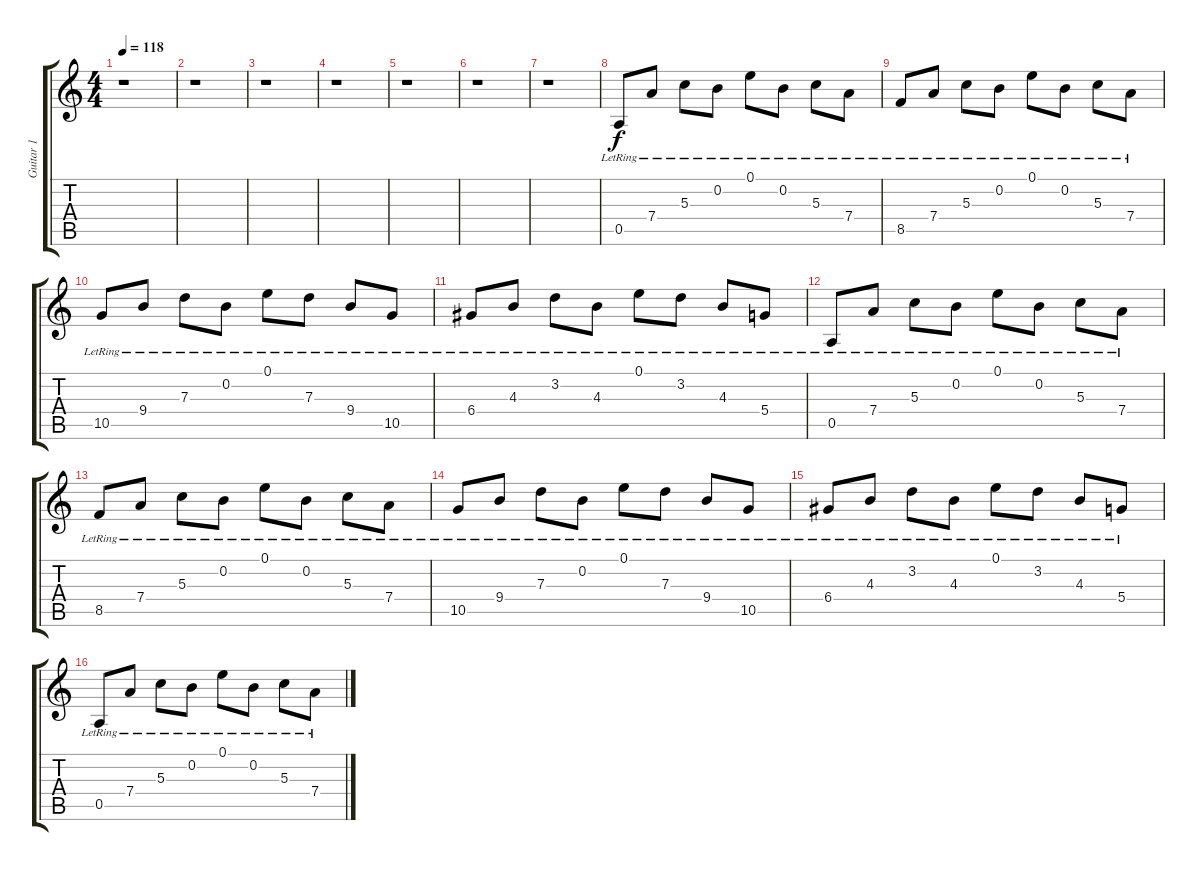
\track ("Guitar 1" "Guitar 1") {instrument acousticguitarsteel}
\staff {score tabs}
\tuning (E4 B3 G3 D3 A2 E2) {hide}
\ts (4 4)
\tempo 118
\clef g2
\ks c
r.1{dy f} |
r.1 |
r.1 |
r.1 |
r.1 |
r.1 |
r.1 |
0.5{lr}.8{instrument acousticguitarsteel} 7.4{lr}.8 5.3{lr}.8 0.2{lr}.8 0.1{lr}.8 0.2{lr}.8 5.3{lr}.8 7.4{lr}.8 |
8.5{lr}.8 7.4{lr}.8 5.3{lr}.8 0.2{lr}.8 0.1{lr}.8 0.2{lr}.8 5.3{lr}.8 7.4{lr}.8 |
10.5{lr}.8 9.4{lr}.8 7.3{lr}.8 0.2{lr}.8 0.1{lr}.8 7.3{lr}.8 9.4{lr}.8 10.5{lr}.8 |
6.4{lr}.8 4.3{lr}.8 3.2{lr}.8 4.3{lr}.8 0.1{lr}.8 3.2{lr}.8 4.3{lr}.8 5.4{lr}.8 |
0.5{lr}.8 7.4{lr}.8 5.3{lr}.8 0.2{lr}.8 0.1{lr}.8 0.2{lr}.8 5.3{lr}.8 7.4{lr}.8 |
8.5{lr}.8 7.4{lr}.8 5.3{lr}.8 0.2{lr}.8 0.1{lr}.8 0.2{lr}.8 5.3{lr}.8 7.4{lr}.8 |
10.5{lr}.8 9.4{lr}.8 7.3{lr}.8 0.2{lr}.8 0.1{lr}.8 7.3{lr}.8 9.4{lr}.8 10.5{lr}.8 |
6.4{lr}.8 4.3{lr}.8 3.2{lr}.8 4.3{lr}.8 0.1{lr}.8 3.2{lr}.8 4.3{lr}.8 5.4{lr}.8 |
0.5{lr}.8 7.4{lr}.8 5.3{lr}.8 0.2{lr}.8 0.1{lr}.8 0.2{lr}.8 5.3{lr}.8 7.4{lr}.8
